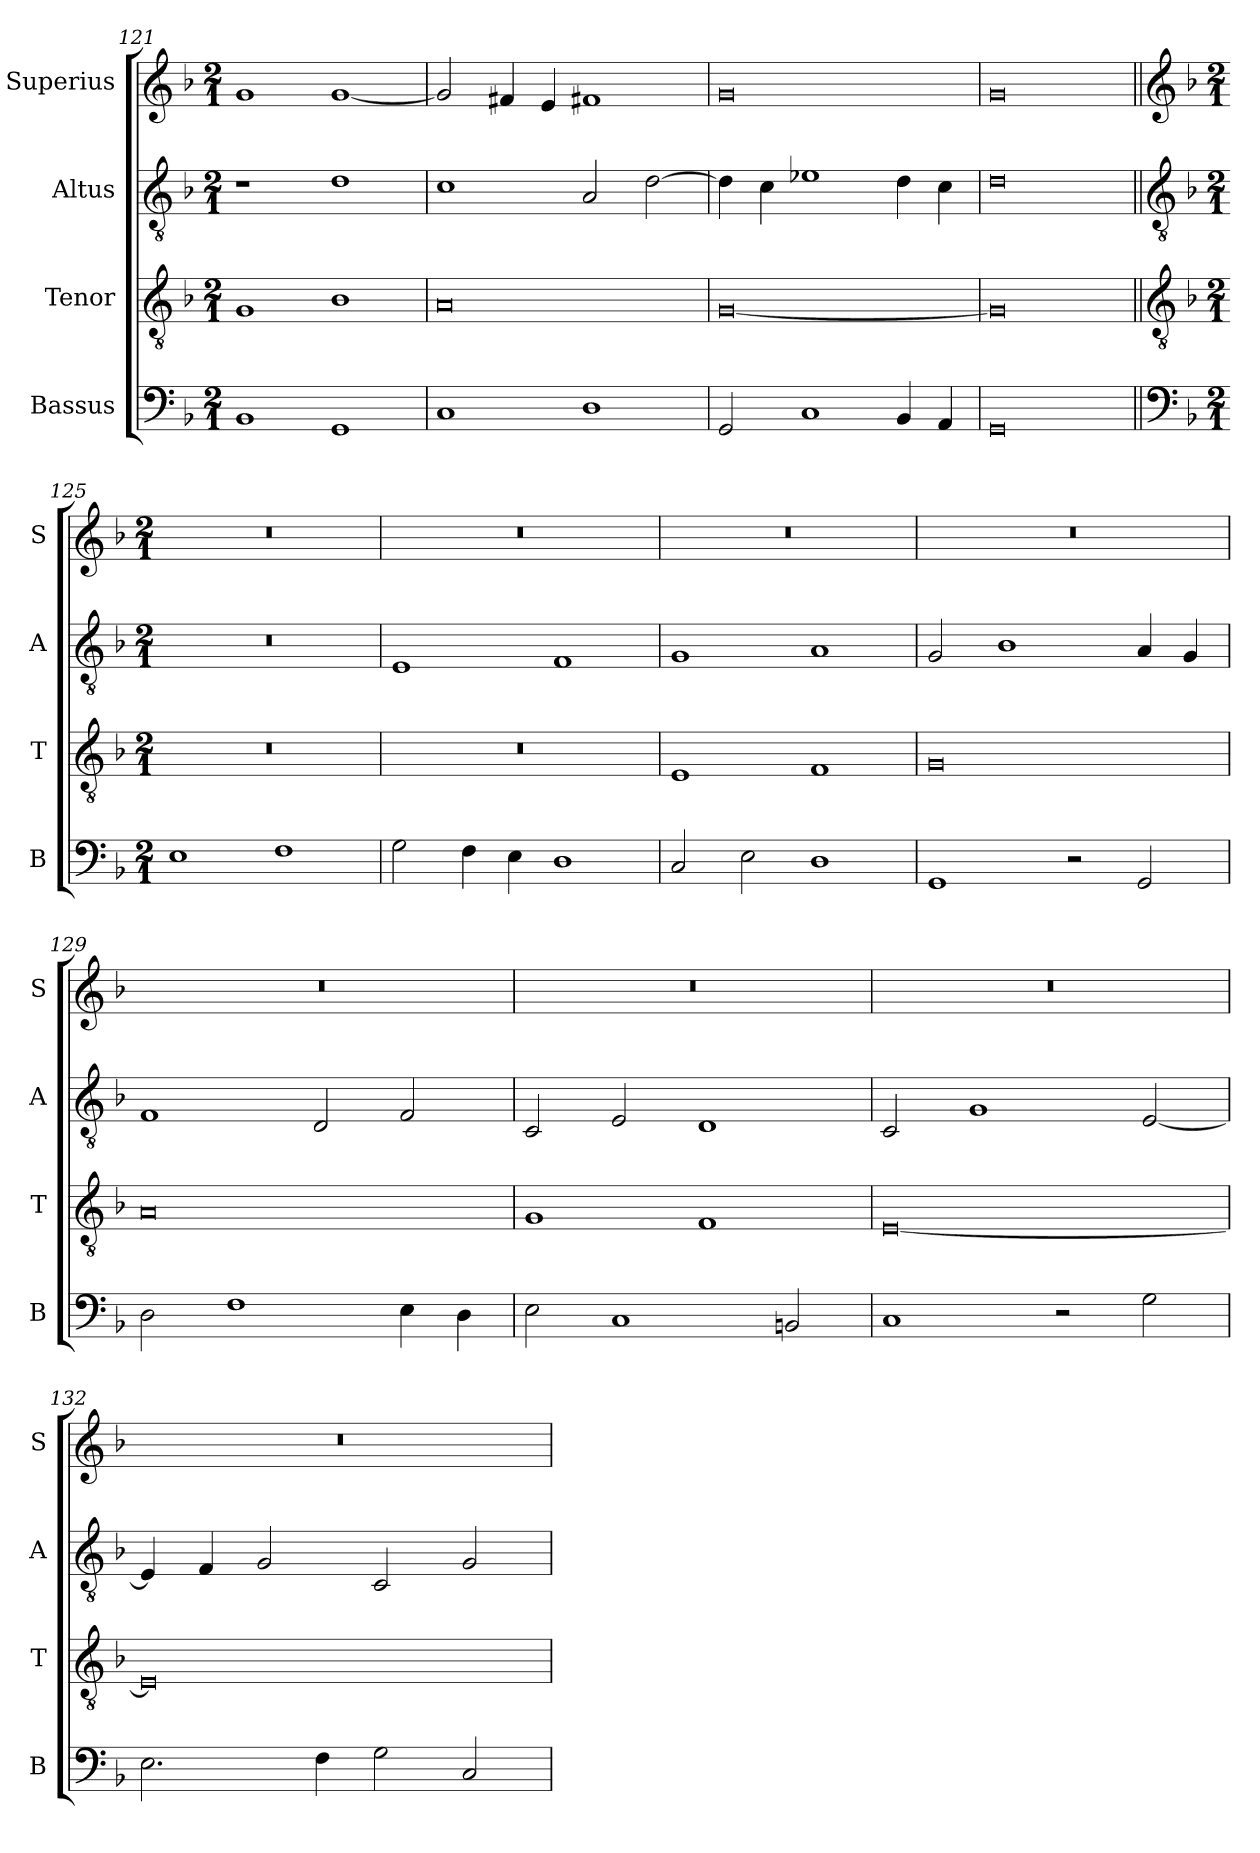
**kern	**kern	**kern	**kern
*part4	*part3	*part2	*part1
*staff4	*staff3	*staff2	*staff1
*I"Bassus	*I"Tenor	*I"Altus	*I"Superius
*I'B	*I'T	*I'A	*I'S
*clefF4	*clefGv2	*clefGv2	*clefG2
*k[b-]	*k[b-]	*k[b-]	*k[b-]
*M2/1	*M2/1	*M2/1	*M2/1
=121	=121	=121	=121
1BB-	1G	1r	1g
1GG	1B-	1d	[1g
=122	=122	=122	=122
1C	0A	1c	2g/]
.	.	.	4f#X/
.	.	.	4e/
1D	.	2A/	1f#X
.	.	[2d\	.
=123	=123	=123	=123
2GG/	[0G	4d\]	0g
.	.	4c\	.
1C	.	1e-X	.
4BB-/	.	4d\	.
4AA/	.	4c\	.
=124	=124	=124	=124
0GG	0G]	0d	0g
!!LO:LB:g=z
=125||	=125||	=125||	=125||
*clefF4	*clefGv2	*clefGv2	*clefG2
*k[b-]	*k[b-]	*k[b-]	*k[b-]
*M2/1	*M2/1	*M2/1	*M2/1
1E	0r	0r	0r
1F	.	.	.
=126	=126	=126	=126
2G\	0r	1E	0r
4F\	.	.	.
4E\	.	.	.
1D	.	1F	.
=127	=127	=127	=127
2C/	1E	1G	0r
2E\	.	.	.
1D	1F	1A	.
=128	=128	=128	=128
1GG	0G	2G/	0r
.	.	1B-	.
2r	.	.	.
2GG/	.	4A/	.
.	.	4G/	.
=129	=129	=129	=129
2D\	0A	1F	0r
1F	.	.	.
.	.	2D/	.
4E\	.	2F/	.
4D\	.	.	.
=130	=130	=130	=130
2E\	1G	2C/	0r
1C	.	2E/	.
.	1F	1D	.
2BBn/	.	.	.
=131	=131	=131	=131
1C	[0E	2C/	0r
.	.	1G	.
2r	.	.	.
2G\	.	[2E/	.
=132	=132	=132	=132
2.E\	0E]	4E/]	0r
.	.	4F/	.
.	.	2G/	.
4F\	.	.	.
2G\	.	2C/	.
2C/	.	2G/	.
=	=	=	=
*-	*-	*-	*-
